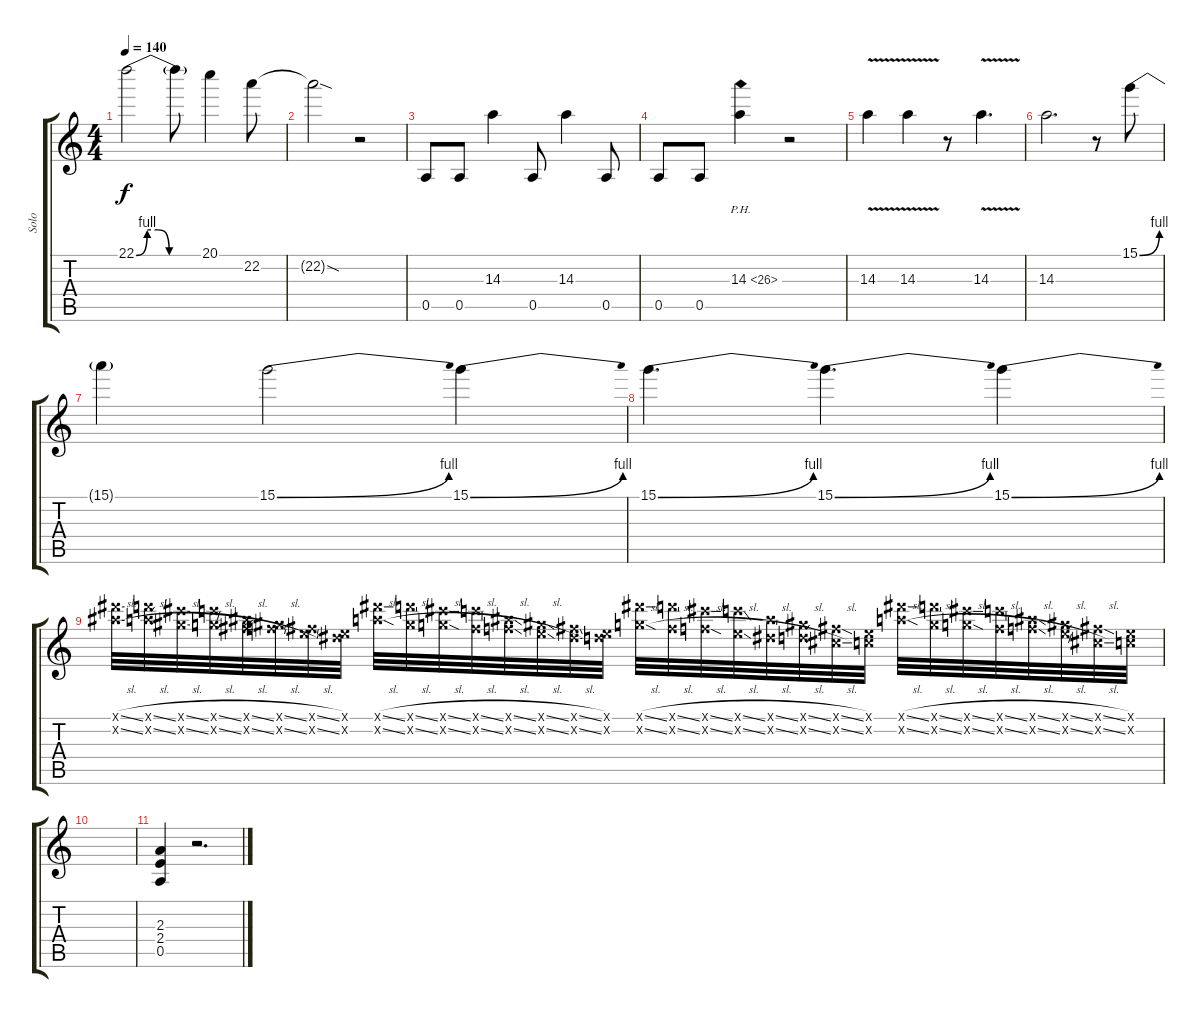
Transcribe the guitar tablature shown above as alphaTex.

\track ("Solo" "Solo") {instrument overdrivenguitar}
\staff {score tabs}
\tuning (E4 B3 G3 D3 A2 E2) {hide}
\ts (4 4)
\tempo 140
\clef g2
\ks c
22.1{be (custom 0 0 10 4 20 4 30 0 60 0)}.2{dy f} 22.1{t}.8 20.1.4 22.2.8 |
22.2{sod t}.2 r.2 |
0.5.8 0.5.8 14.3.4 0.5.8 14.3.4 0.5.8 |
0.5.8 0.5.8 14.3{ph 12}.4 r.2 |
14.3{v}.4 14.3{v}.4 r.8 14.3{v}.4{d} |
14.3.2{d} r.8 15.1{be (bend 0 0 60 4)}.8 |
15.1{t}.4 15.1{be (bend 0 0 60 4)}.2 15.1{be (bend 0 0 60 4)}.4 |
15.1{be (bend 0 0 60 4)}.4{d} 15.1{be (bend 0 0 60 4)}.4{d} 15.1{be (bend 0 0 60 4)}.4 |
(11.1{sl x} 11.2{sl x}).32 (10.1{sl x} 10.2{sl x}).32 (9.1{sl x} 9.2{sl x}).32 (8.1{sl x} 8.2{sl x}).32 (6.1{sl x} 7.2{sl x}).32 (4.1{sl x} 6.2{sl x}).32 (2.1{sl x} 5.2{sl x}).32 (0.1{x} 4.2{x}).32 (11.1{sl x} 10.2{sl x}).32 (10.1{sl x} 9.2{sl x}).32 (9.1{sl x} 8.2{sl x}).32 (8.1{sl x} 7.2{sl x}).32 (6.1{sl x} 6.2{sl x}).32 (4.1{sl x} 5.2{sl x}).32 (2.1{sl x} 4.2{sl x}).32 (0.1{x} 3.2{x}).32 (11.1{sl x} 8.2{sl x}).32 (10.1{sl x} 7.2{sl x}).32 (9.1{sl x} 6.2{sl x}).32 (8.1{sl x} 5.2{sl x}).32 (6.1{sl x} 4.2{sl x}).32 (4.1{sl x} 3.2{sl x}).32 (2.1{sl x} 2.2{sl x}).32 (0.1{x} 1.2{x}).32 (11.1{sl x} 10.2{sl x}).32 (10.1{sl x} 9.2{sl x}).32 (9.1{sl x} 8.2{sl x}).32 (8.1{sl x} 7.2{sl x}).32 (6.1{sl x} 6.2{sl x}).32 (4.1{sl x} 5.2{sl x}).32 (2.1{sl x} 2.2{sl x}).32 (0.1{x} 1.2{x}).32 |
|
(2.3 2.4 0.5).4 r.2{d}
